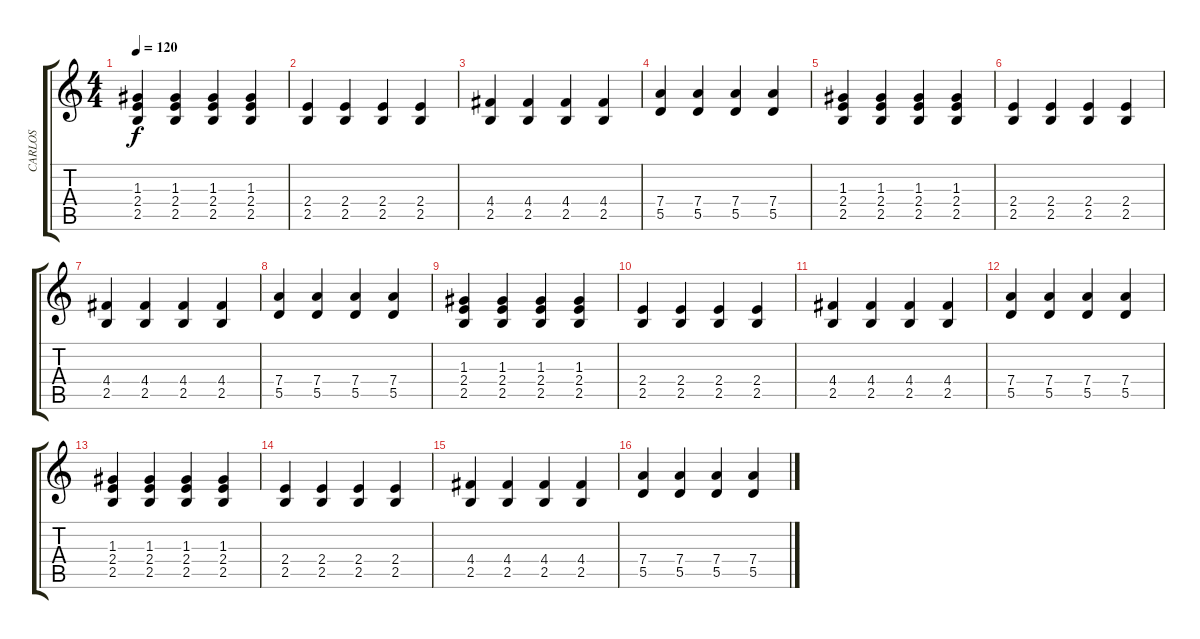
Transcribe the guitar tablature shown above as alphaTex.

\track ("CARLOS" "CARLOS") {instrument acousticguitarnylon}
\staff {score tabs}
\tuning (E4 B3 G3 D3 A2 E2) {hide}
\ts (4 4)
\tempo 120
\clef g2
\ks c
(1.3 2.4 2.5).4{dy f} (1.3 2.4 2.5).4 (1.3 2.4 2.5).4 (1.3 2.4 2.5).4 |
(2.4 2.5).4 (2.4 2.5).4 (2.4 2.5).4 (2.4 2.5).4 |
(4.4 2.5).4 (4.4 2.5).4 (4.4 2.5).4 (4.4 2.5).4 |
(7.4 5.5).4 (7.4 5.5).4 (7.4 5.5).4 (7.4 5.5).4 |
(1.3 2.4 2.5).4 (1.3 2.4 2.5).4 (1.3 2.4 2.5).4 (1.3 2.4 2.5).4 |
(2.4 2.5).4 (2.4 2.5).4 (2.4 2.5).4 (2.4 2.5).4 |
(4.4 2.5).4 (4.4 2.5).4 (4.4 2.5).4 (4.4 2.5).4 |
(7.4 5.5).4 (7.4 5.5).4 (7.4 5.5).4 (7.4 5.5).4 |
(1.3 2.4 2.5).4 (1.3 2.4 2.5).4 (1.3 2.4 2.5).4 (1.3 2.4 2.5).4 |
(2.4 2.5).4 (2.4 2.5).4 (2.4 2.5).4 (2.4 2.5).4 |
(4.4 2.5).4 (4.4 2.5).4 (4.4 2.5).4 (4.4 2.5).4 |
(7.4 5.5).4 (7.4 5.5).4 (7.4 5.5).4 (7.4 5.5).4 |
(1.3 2.4 2.5).4 (1.3 2.4 2.5).4 (1.3 2.4 2.5).4 (1.3 2.4 2.5).4 |
(2.4 2.5).4 (2.4 2.5).4 (2.4 2.5).4 (2.4 2.5).4 |
(4.4 2.5).4 (4.4 2.5).4 (4.4 2.5).4 (4.4 2.5).4 |
(7.4 5.5).4 (7.4 5.5).4 (7.4 5.5).4 (7.4 5.5).4
